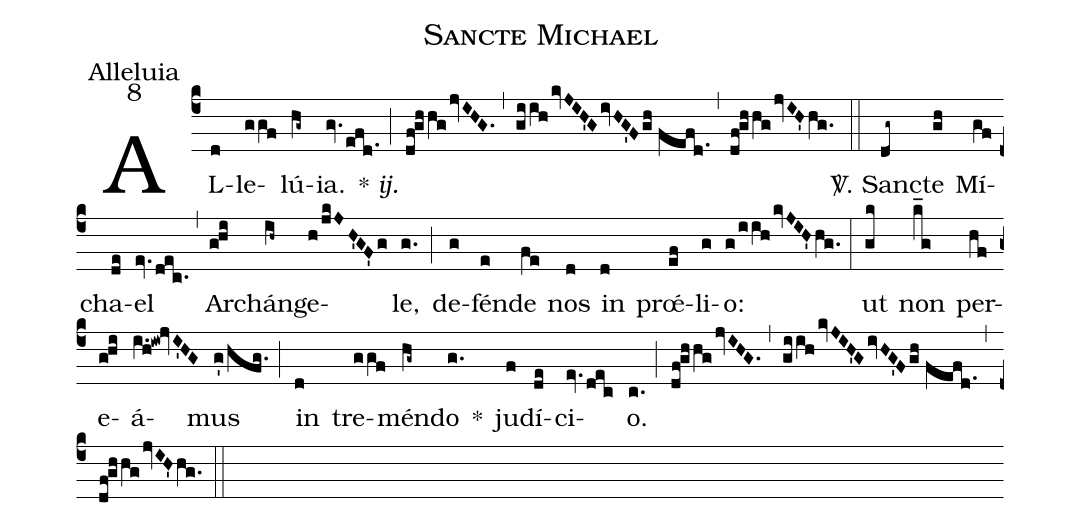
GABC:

name:Sancte Michael;
office-part:Alleluia;
mode:8;
%%
(c4) AL(d)le(ggf)lú(hg~)ia.(gv.efd.1) {*}~<i>ij.</i>(;) (df!ghhgjvIHG.) (,) (giihkvJIH'GivHG'Fgh//fefd.) (,) (df!ghhgjvIH'hg.) (::)
<sp>V/</sp>. Sanc(dg~)te(gh) Mí(gf)cha(de)el(ev.dec.) (,) Arch(g!hi)án(ih~)ge(h/jkJH'GF'g)le,(g.) (;) de(g)fén(e)de(fe) nos(d) in(d) prœ́(ef)li(g)o:(g/iihkvJIH'hg.) (:)
ut(gk) non(k_g) per(hf)e(g!hi)á(i.h!iw!jvI'HG)mus(g'/hfg.) (;) in(d) tre(ggf)mén(hg~)do(g.) *() ju(f)dí(de)ci(ev.dec)o.(c.) (;) (df!ghhgjvIHG.) (,) (giihkvJIH'GivHG'Fgh//fefd.) (,) (df!ghhgjvIH'hg.) (::)
